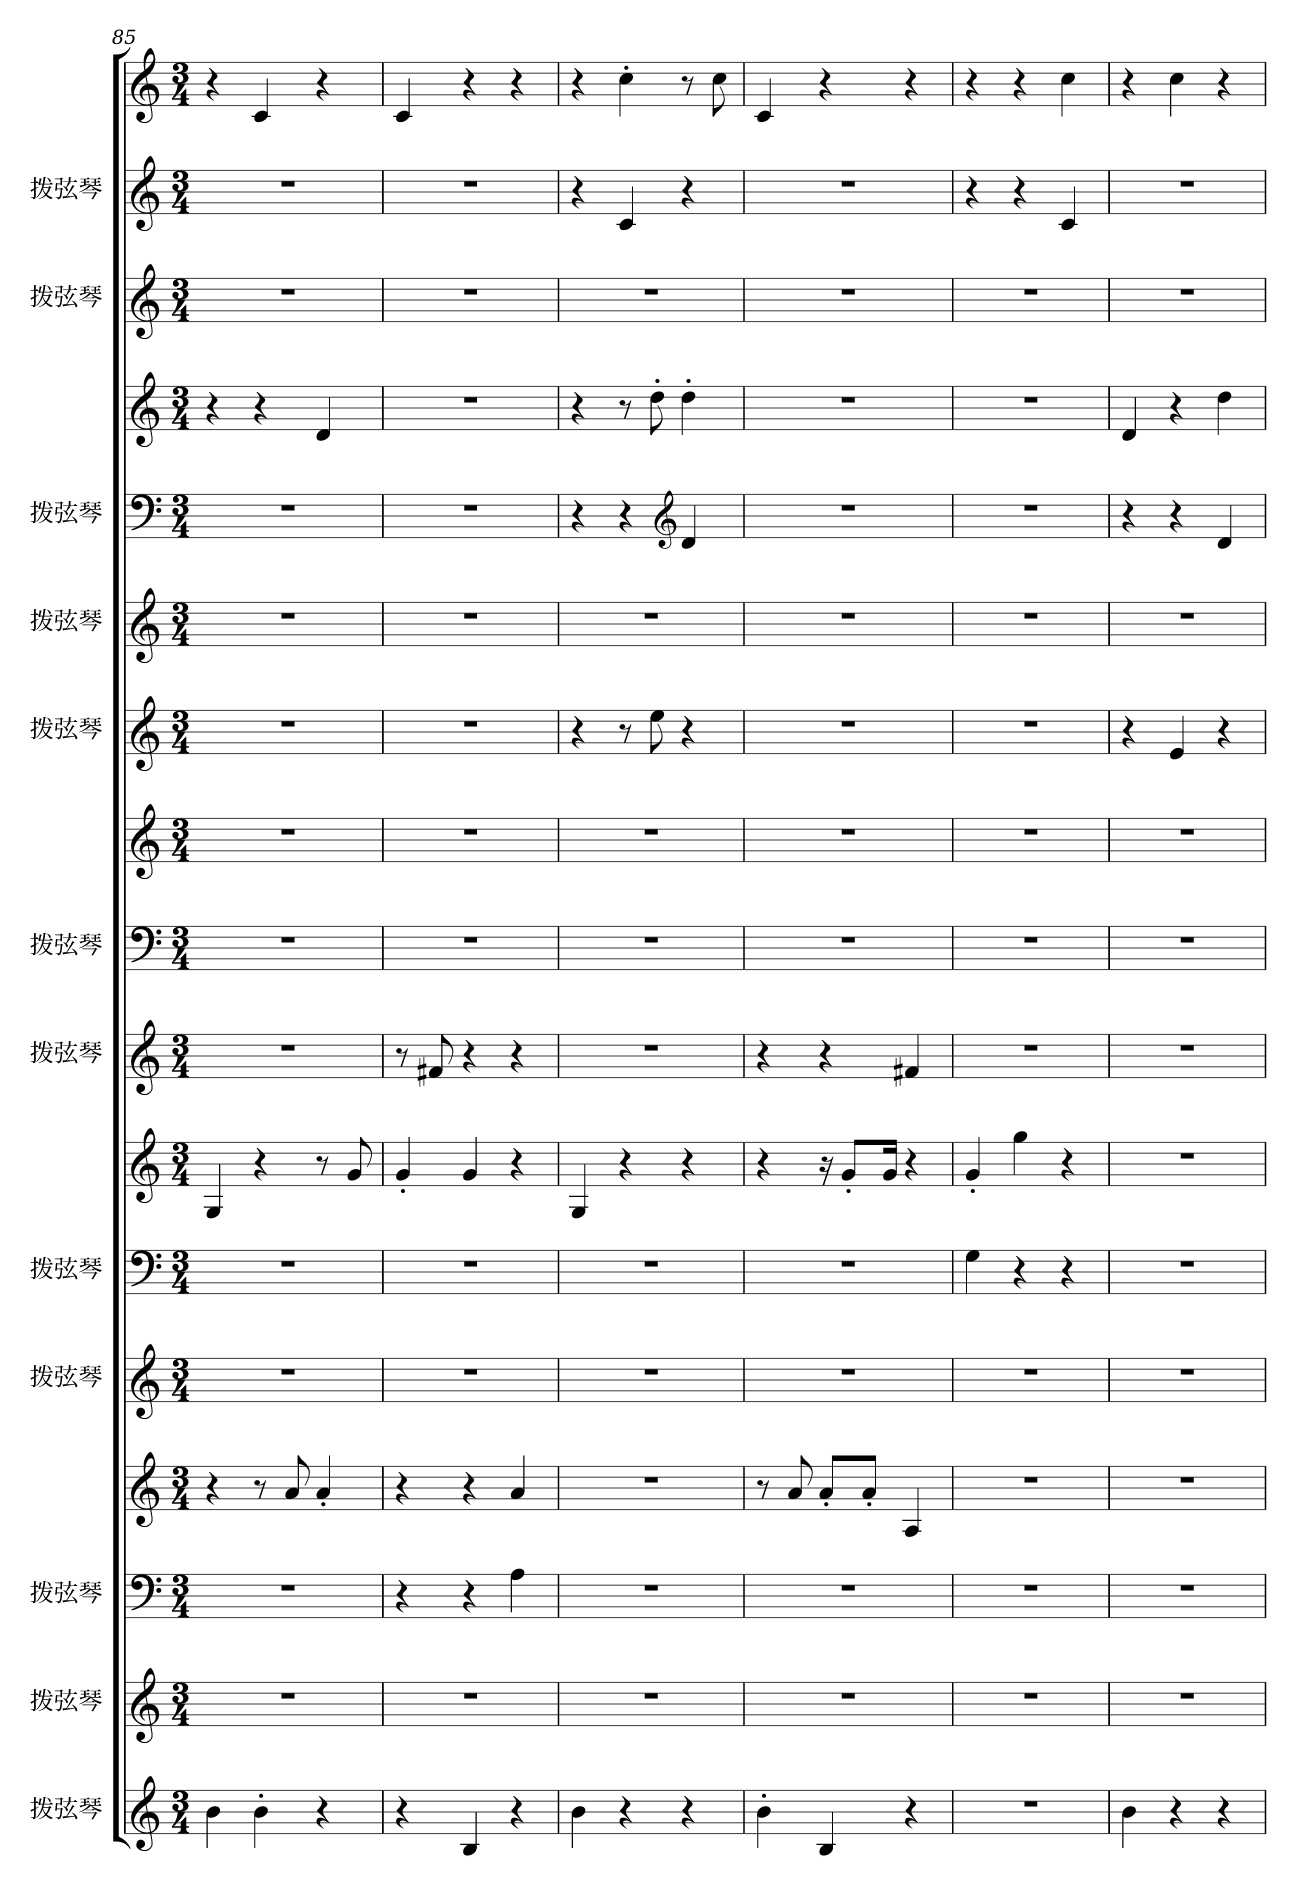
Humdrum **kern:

**kern	**kern	**kern	**kern	**kern	**kern	**kern	**kern	**kern	**kern	**kern	**kern	**kern	**kern	**kern	**kern	**kern
*part12	*part11	*part10	*part10	*part9	*part8	*part8	*part7	*part6	*part6	*part5	*part4	*part3	*part3	*part2	*part1	*part1
*staff17	*staff16	*staff15	*staff14	*staff13	*staff12	*staff11	*staff10	*staff9	*staff8	*staff7	*staff6	*staff5	*staff4	*staff3	*staff2	*staff1
*I"拨弦琴	*I"拨弦琴	*I"拨弦琴	*	*I"拨弦琴	*I"拨弦琴	*	*I"拨弦琴	*I"拨弦琴	*	*I"拨弦琴	*I"拨弦琴	*I"拨弦琴	*	*I"拨弦琴	*I"拨弦琴	*
*clefG2	*clefG2	*clefF4	*clefG2	*clefG2	*clefF4	*clefG2	*clefG2	*clefF4	*clefG2	*clefG2	*clefG2	*clefF4	*clefG2	*clefG2	*clefG2	*clefG2
*k[]	*k[]	*k[]	*k[]	*k[]	*k[]	*k[]	*k[]	*k[]	*k[]	*k[]	*k[]	*k[]	*k[]	*k[]	*k[]	*k[]
*M3/4	*M3/4	*M3/4	*M3/4	*M3/4	*M3/4	*M3/4	*M3/4	*M3/4	*M3/4	*M3/4	*M3/4	*M3/4	*M3/4	*M3/4	*M3/4	*M3/4
=85	=85	=85	=85	=85	=85	=85	=85	=85	=85	=85	=85	=85	=85	=85	=85	=85
4b\	2.r	2.r	4r	2.r	2.r	4G/	2.r	2.r	2.r	2.r	2.r	2.r	4r	2.r	2.r	4r
4b'\	.	.	8r	.	.	4r	.	.	.	.	.	.	4r	.	.	4c/
.	.	.	8a/	.	.	.	.	.	.	.	.	.	.	.	.	.
4r	.	.	4a'/	.	.	8r	.	.	.	.	.	.	4d/	.	.	4r
.	.	.	.	.	.	8g/	.	.	.	.	.	.	.	.	.	.
=86	=86	=86	=86	=86	=86	=86	=86	=86	=86	=86	=86	=86	=86	=86	=86	=86
4r	2.r	4r	4r	2.r	2.r	4g'/	8r	2.r	2.r	2.r	2.r	2.r	2.r	2.r	2.r	4c/
.	.	.	.	.	.	.	8f#X/	.	.	.	.	.	.	.	.	.
4B/	.	4r	4r	.	.	4g/	4r	.	.	.	.	.	.	.	.	4r
4r	.	4A\	4a/	.	.	4r	4r	.	.	.	.	.	.	.	.	4r
!!LO:PB:g=z
=87	=87	=87	=87	=87	=87	=87	=87	=87	=87	=87	=87	=87	=87	=87	=87	=87
4b\	2.r	2.r	2.r	2.r	2.r	4G/	2.r	2.r	2.r	4r	2.r	4r	4r	2.r	4r	4r
4r	.	.	.	.	.	4r	.	.	.	8r	.	4r	8r	.	4c/	4cc'\
.	.	.	.	.	.	.	.	.	.	8ee\	.	.	8dd'\	.	.	.
*	*	*	*	*	*	*	*	*	*	*	*	*clefG2	*	*	*	*
4r	.	.	.	.	.	4r	.	.	.	4r	.	4d/	4dd'\	.	4r	8r
.	.	.	.	.	.	.	.	.	.	.	.	.	.	.	.	8cc\
=88	=88	=88	=88	=88	=88	=88	=88	=88	=88	=88	=88	=88	=88	=88	=88	=88
4b'\	2.r	2.r	8r	2.r	2.r	4r	4r	2.r	2.r	2.r	2.r	2.r	2.r	2.r	2.r	4c/
.	.	.	8a/	.	.	.	.	.	.	.	.	.	.	.	.	.
4B/	.	.	8a'/L	.	.	16r	4r	.	.	.	.	.	.	.	.	4r
.	.	.	.	.	.	8g'/L	.	.	.	.	.	.	.	.	.	.
.	.	.	8a'/J	.	.	.	.	.	.	.	.	.	.	.	.	.
.	.	.	.	.	.	16g/Jk	.	.	.	.	.	.	.	.	.	.
4r	.	.	4A/	.	.	4r	4f#X/	.	.	.	.	.	.	.	.	4r
=89	=89	=89	=89	=89	=89	=89	=89	=89	=89	=89	=89	=89	=89	=89	=89	=89
2.r	2.r	2.r	2.r	2.r	4G\	4g'/	2.r	2.r	2.r	2.r	2.r	2.r	2.r	2.r	4r	4r
.	.	.	.	.	4r	4gg\	.	.	.	.	.	.	.	.	4r	4r
.	.	.	.	.	4r	4r	.	.	.	.	.	.	.	.	4c/	4cc\
=90	=90	=90	=90	=90	=90	=90	=90	=90	=90	=90	=90	=90	=90	=90	=90	=90
4b\	2.r	2.r	2.r	2.r	2.r	2.r	2.r	2.r	2.r	4r	2.r	4r	4d/	2.r	2.r	4r
4r	.	.	.	.	.	.	.	.	.	4e/	.	4r	4r	.	.	4cc\
4r	.	.	.	.	.	.	.	.	.	4r	.	4d/	4dd\	.	.	4r
=	=	=	=	=	=	=	=	=	=	=	=	=	=	=	=	=
*-	*-	*-	*-	*-	*-	*-	*-	*-	*-	*-	*-	*-	*-	*-	*-	*-
